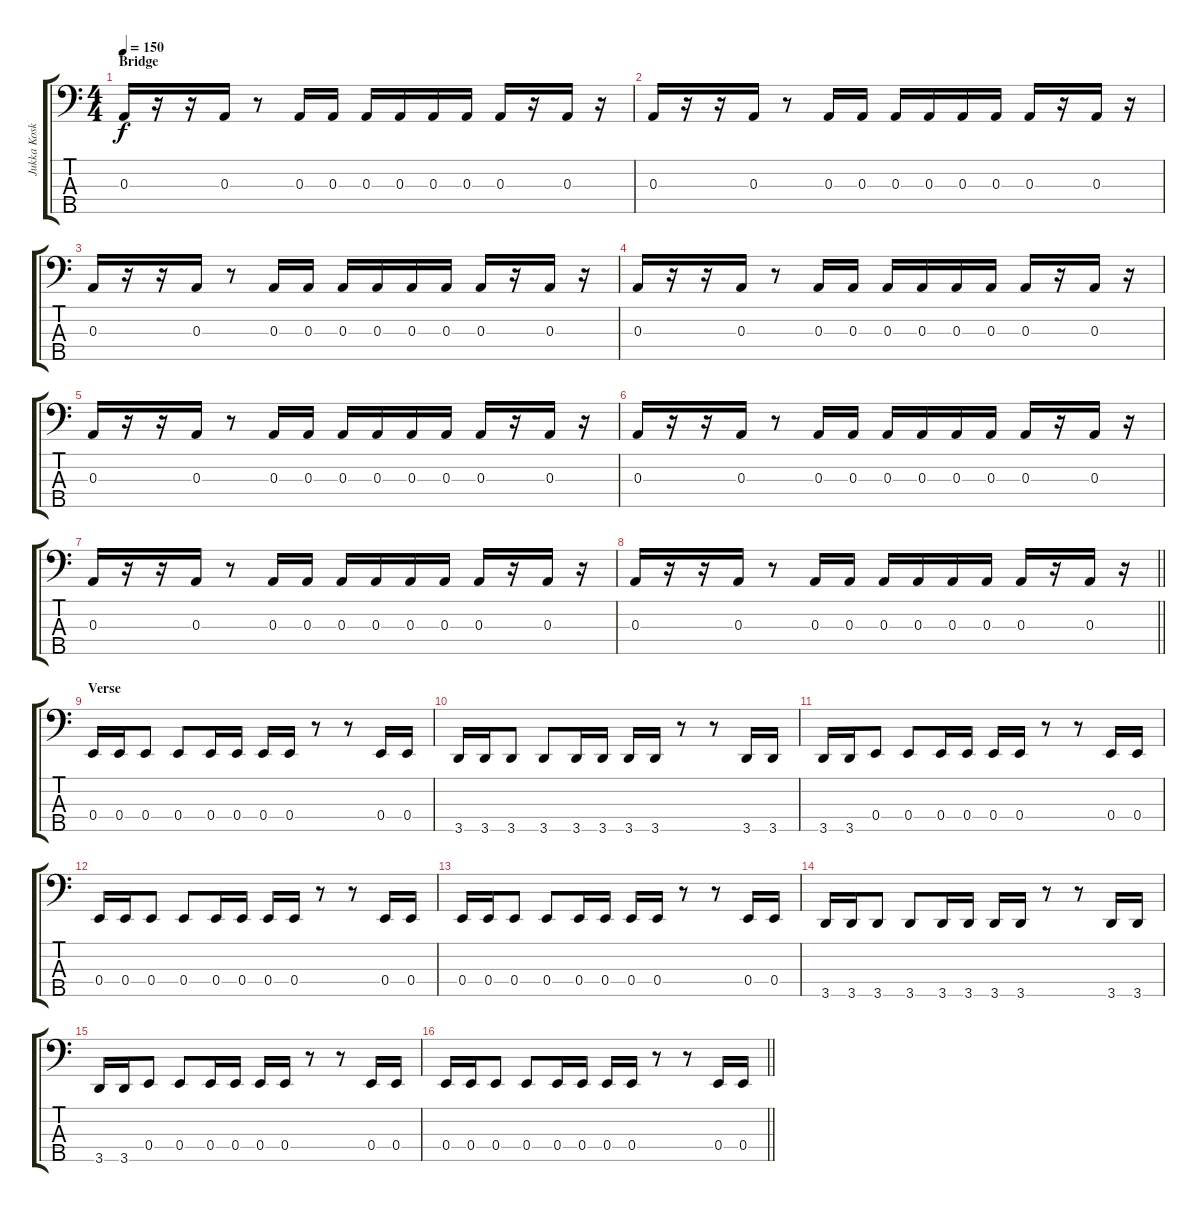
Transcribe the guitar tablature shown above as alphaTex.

\track ("Jukka Koskinen" "Jukka Kosk") {instrument electricbasspick}
\staff {score tabs}
\tuning (G2 D2 A1 E1 B0) {hide}
\ts (4 4)
\section ("" "Bridge")
\tempo 150
\clef f4
\ks c
0.3.16{dy f} r.16 r.16 0.3.16 r.8 0.3.16 0.3.16 0.3.16 0.3.16 0.3.16 0.3.16 0.3.16 r.16 0.3.16 r.16 |
0.3.16 r.16 r.16 0.3.16 r.8 0.3.16 0.3.16 0.3.16 0.3.16 0.3.16 0.3.16 0.3.16 r.16 0.3.16 r.16 |
0.3.16 r.16 r.16 0.3.16 r.8 0.3.16 0.3.16 0.3.16 0.3.16 0.3.16 0.3.16 0.3.16 r.16 0.3.16 r.16 |
0.3.16 r.16 r.16 0.3.16 r.8 0.3.16 0.3.16 0.3.16 0.3.16 0.3.16 0.3.16 0.3.16 r.16 0.3.16 r.16 |
0.3.16 r.16 r.16 0.3.16 r.8 0.3.16 0.3.16 0.3.16 0.3.16 0.3.16 0.3.16 0.3.16 r.16 0.3.16 r.16 |
0.3.16 r.16 r.16 0.3.16 r.8 0.3.16 0.3.16 0.3.16 0.3.16 0.3.16 0.3.16 0.3.16 r.16 0.3.16 r.16 |
0.3.16 r.16 r.16 0.3.16 r.8 0.3.16 0.3.16 0.3.16 0.3.16 0.3.16 0.3.16 0.3.16 r.16 0.3.16 r.16 |
\barLineRight lightlight
0.3.16 r.16 r.16 0.3.16 r.8 0.3.16 0.3.16 0.3.16 0.3.16 0.3.16 0.3.16 0.3.16 r.16 0.3.16 r.16 |
\section ("" "Verse")
0.4.16 0.4.16 0.4.8 0.4.8 0.4.16 0.4.16 0.4.16 0.4.16 r.8 r.8 0.4.16 0.4.16 |
3.5.16 3.5.16 3.5.8 3.5.8 3.5.16 3.5.16 3.5.16 3.5.16 r.8 r.8 3.5.16 3.5.16 |
3.5.16 3.5.16 0.4.8 0.4.8 0.4.16 0.4.16 0.4.16 0.4.16 r.8 r.8 0.4.16 0.4.16 |
0.4.16 0.4.16 0.4.8 0.4.8 0.4.16 0.4.16 0.4.16 0.4.16 r.8 r.8 0.4.16 0.4.16 |
0.4.16 0.4.16 0.4.8 0.4.8 0.4.16 0.4.16 0.4.16 0.4.16 r.8 r.8 0.4.16 0.4.16 |
3.5.16 3.5.16 3.5.8 3.5.8 3.5.16 3.5.16 3.5.16 3.5.16 r.8 r.8 3.5.16 3.5.16 |
3.5.16 3.5.16 0.4.8 0.4.8 0.4.16 0.4.16 0.4.16 0.4.16 r.8 r.8 0.4.16 0.4.16 |
\barLineRight lightlight
0.4.16 0.4.16 0.4.8 0.4.8 0.4.16 0.4.16 0.4.16 0.4.16 r.8 r.8 0.4.16 0.4.16
